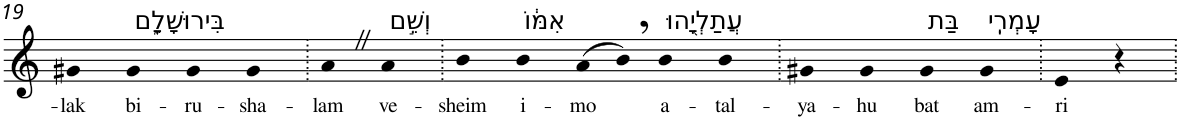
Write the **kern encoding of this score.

**kern	**text
*part1	*part1
*staff1	*staff1
*I"Piano	*
*I'Pno	*
!!LO:PB:g=z
*clefG2	*
*k[]	*
=19	=19
!	!LO:LY:b
4g#X	-lak
!LO:TX:a:t=בִּירוּשָׁלִָ֑ם	!
!	!LO:LY:b
4g#	bi-
!	!LO:LY:b
4g#	-ru-
!	!LO:LY:b
4g#	-sha-
=20.	=20.
!	!LO:LY:b
4aZ	-lam
!LO:TX:a:t=וְשֵׁ֣ם	!
!	!LO:LY:b
4a	ve-
=21.	=21.
!	!LO:LY:b
4b	-sheim
!LO:TX:a:t=אִמּ֔וֹ	!
!	!LO:LY:b
4b	i-
!	!LO:LY:b
(>8a	-mo
8b,)	.
!LO:TX:a:t=עֲתַלְיָ֖הוּ	!
!	!LO:LY:b
4b	a-
!	!LO:LY:b
4b	-tal-
=22.	=22.
!	!LO:LY:b
4g#X	-ya-
!	!LO:LY:b
4g#	-hu
!LO:TX:a:t=בַּת	!
!	!LO:LY:b
4g#	bat
!LO:TX:a:t=עָמְרִֽי	!
!	!LO:LY:b
4g#	am-
=23.	=23.
!	!LO:LY:b
4e	-ri
4r	.
=.	=.
*-	*-
